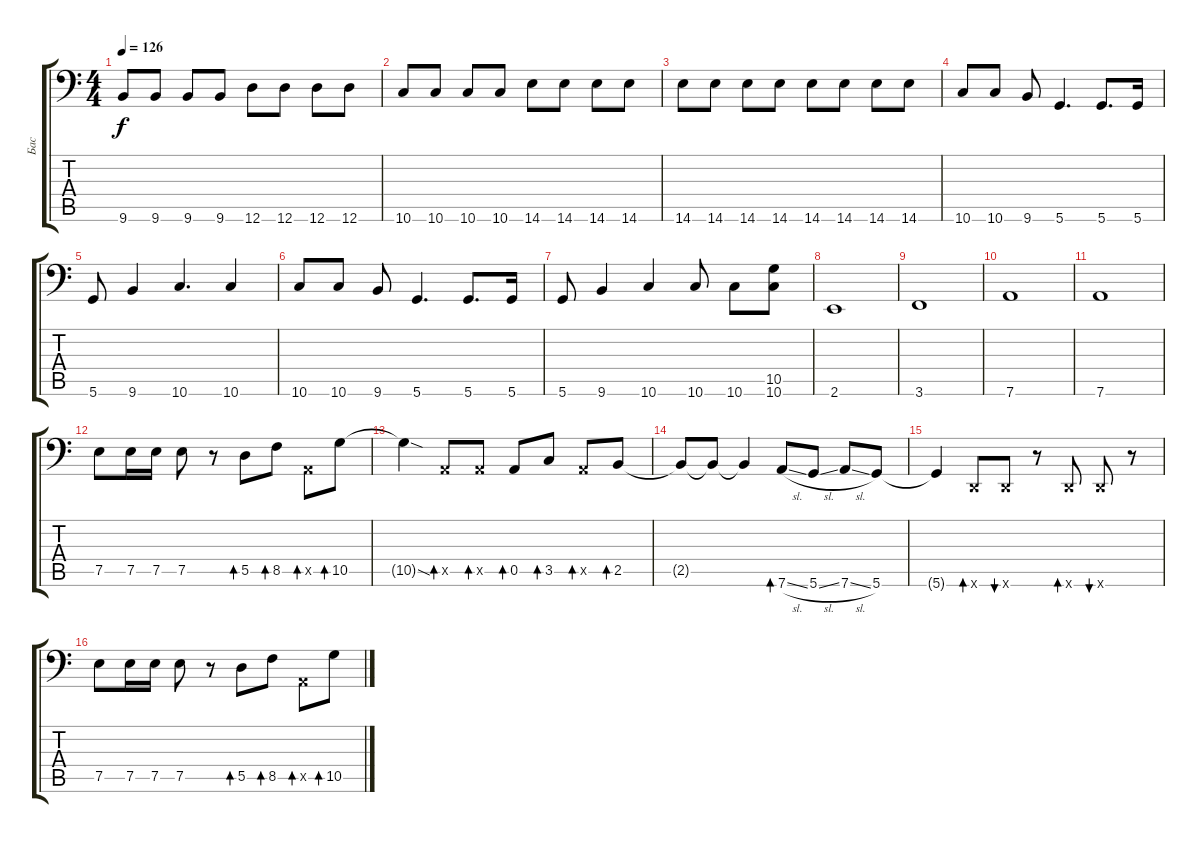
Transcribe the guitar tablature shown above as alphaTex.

\track ("Бас" "Бас") {instrument electricbasspick}
\staff {score tabs}
\tuning (E3 B2 G2 D2 A1 D1) {hide}
\ts (4 4)
\tempo 126
\clef f4
\ks c
9.6.8{dy f} 9.6.8 9.6.8 9.6.8 12.6.8 12.6.8 12.6.8 12.6.8 |
10.6.8 10.6.8 10.6.8 10.6.8 14.6.8 14.6.8 14.6.8 14.6.8 |
14.6.8 14.6.8 14.6.8 14.6.8 14.6.8 14.6.8 14.6.8 14.6.8 |
10.6.8 10.6.8 9.6.8 5.6.4{d} 5.6.8{d} 5.6.16 |
5.6.8 9.6.4 10.6.4{d} 10.6.4 |
10.6.8 10.6.8 9.6.8 5.6.4{d} 5.6.8{d} 5.6.16 |
5.6.8 9.6.4 10.6.4 10.6.8 10.6.8 (10.5 10.6).8 |
2.6.1 |
3.6.1 |
7.6.1 |
7.6.1 |
7.5.8 7.5.16 7.5.16 7.5.8 r.8 5.5.8{bd 60} 8.5.8{bd 60} 0.5{x}.8{bd 60} 10.5.8{bd 60} |
10.5{sod t}.4 0.5{x}.8{bd 60} 0.5{x}.8{bd 60} 0.5.8{bd 60} 3.5.8{bd 60} 0.5{x}.8{bd 60} 2.5.8{bd 60} |
2.5{t}.8 2.5{t}.8 2.5{t}.4 7.6{sl}.8{bd 60} 5.6{sl}.8 7.6{sl}.8 5.6.8 |
5.6{t}.4 0.6{x}.8{bd 60} 0.6{x}.8{bu 60} r.8 0.6{x}.8{bd 60} 0.6{x}.8{bu 60} r.8 |
7.5.8 7.5.16 7.5.16 7.5.8 r.8 5.5.8{bd 60} 8.5.8{bd 60} 0.5{x}.8{bd 60} 10.5.8{bd 60}
